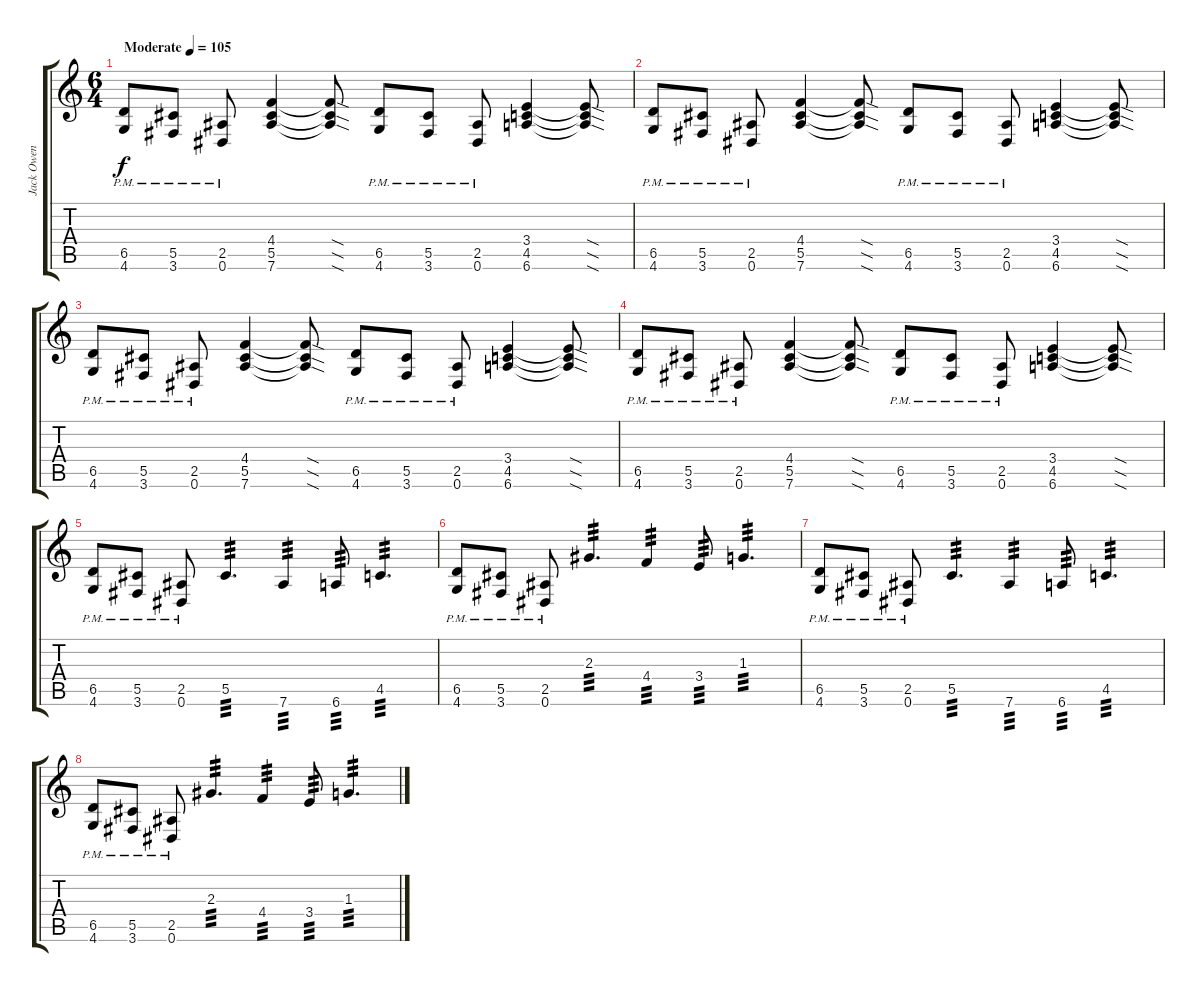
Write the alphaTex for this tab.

\track ("Jack Owen" "Jack Owen") {instrument distortionguitar}
\staff {score tabs}
\tuning (Eb4 Bb3 Gb3 Db3 Ab2 Eb2) {hide}
\ts (6 4)
\tempo (105 "Moderate")
\clef g2
\ks c
(6.5{pm} 4.6{pm}).8{dy f instrument distortionguitar} (5.5{pm} 3.6{pm}).8 (2.5{pm} 0.6{pm}).8 (4.4 5.5 7.6).4 (4.4{sod t} 5.5{sod t} 7.6{sod t}).8 (6.5{pm} 4.6{pm}).8 (5.5{pm} 3.6{pm}).8 (2.5{pm} 0.6{pm}).8 (3.4 4.5 6.6).4 (3.4{sod t} 4.5{sod t} 6.6{sod t}).8 |
(6.5{pm} 4.6{pm}).8 (5.5{pm} 3.6{pm}).8 (2.5{pm} 0.6{pm}).8 (4.4 5.5 7.6).4 (4.4{sod t} 5.5{sod t} 7.6{sod t}).8 (6.5{pm} 4.6{pm}).8 (5.5{pm} 3.6{pm}).8 (2.5{pm} 0.6{pm}).8 (3.4 4.5 6.6).4 (3.4{sod t} 4.5{sod t} 6.6{sod t}).8 |
(6.5{pm} 4.6{pm}).8 (5.5{pm} 3.6{pm}).8 (2.5{pm} 0.6{pm}).8 (4.4 5.5 7.6).4 (4.4{sod t} 5.5{sod t} 7.6{sod t}).8 (6.5{pm} 4.6{pm}).8 (5.5{pm} 3.6{pm}).8 (2.5{pm} 0.6{pm}).8 (3.4 4.5 6.6).4 (3.4{sod t} 4.5{sod t} 6.6{sod t}).8 |
(6.5{pm} 4.6{pm}).8 (5.5{pm} 3.6{pm}).8 (2.5{pm} 0.6{pm}).8 (4.4 5.5 7.6).4 (4.4{sod t} 5.5{sod t} 7.6{sod t}).8 (6.5{pm} 4.6{pm}).8 (5.5{pm} 3.6{pm}).8 (2.5{pm} 0.6{pm}).8 (3.4 4.5 6.6).4 (3.4{sod t} 4.5{sod t} 6.6{sod t}).8 |
(6.5{pm} 4.6{pm}).8 (5.5{pm} 3.6{pm}).8 (2.5{pm} 0.6{pm}).8 5.5.4{d tp 3} 7.6.4{tp 3} 6.6.8{tp 3} 4.5.4{d tp 3} |
(6.5{pm} 4.6{pm}).8 (5.5{pm} 3.6{pm}).8 (2.5{pm} 0.6{pm}).8 2.3.4{d tp 3} 4.4.4{tp 3} 3.4.8{tp 3} 1.3.4{d tp 3} |
(6.5{pm} 4.6{pm}).8 (5.5{pm} 3.6{pm}).8 (2.5{pm} 0.6{pm}).8 5.5.4{d tp 3} 7.6.4{tp 3} 6.6.8{tp 3} 4.5.4{d tp 3} |
(6.5{pm} 4.6{pm}).8 (5.5{pm} 3.6{pm}).8 (2.5{pm} 0.6{pm}).8 2.3.4{d tp 3} 4.4.4{tp 3} 3.4.8{tp 3} 1.3.4{d tp 3}
